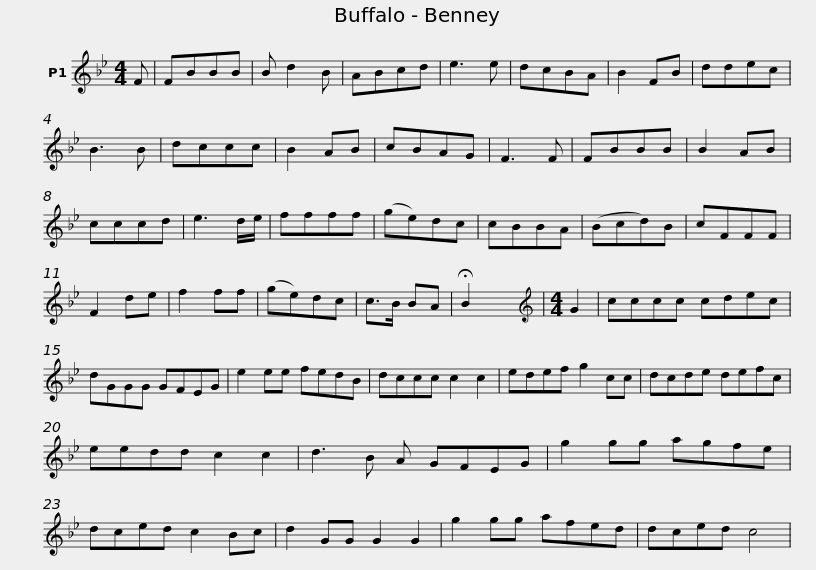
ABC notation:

X:1
L:1/8
M:4/4
I:linebreak $
K:Bb
V:1 treble
V:1
 F | FBBB | B d2 B | ABcd | e3 e | %5
 dcBA | B2 FB | ddec |$ B3 B | dccc | %10
 B2 AB | cBAG | F3 F | FBBB | B2 AB | %15
 cccd |$ e3 d/e/ | ffff | (ge)dc | cBBA | %20
 (Bcd)B |$ cFFF | F2 de | f2 ff | (ge)dc | %25
 c>B BA | !fermata!B2 x2 |[M:4/4][K:treble] G2 | cccc cdec | dGGG GFEG |$ %30
 e2 ee fedB | dccc c2 c2 |$ edef g2 cc | dcde defc | eedd c2 c2 | %35
 d3 B A GFEG |$ g2 gg agfe | dced c2 Bc | d2 GG G2 G2 | g2 gg afed | %40
 dced c4 | %41
